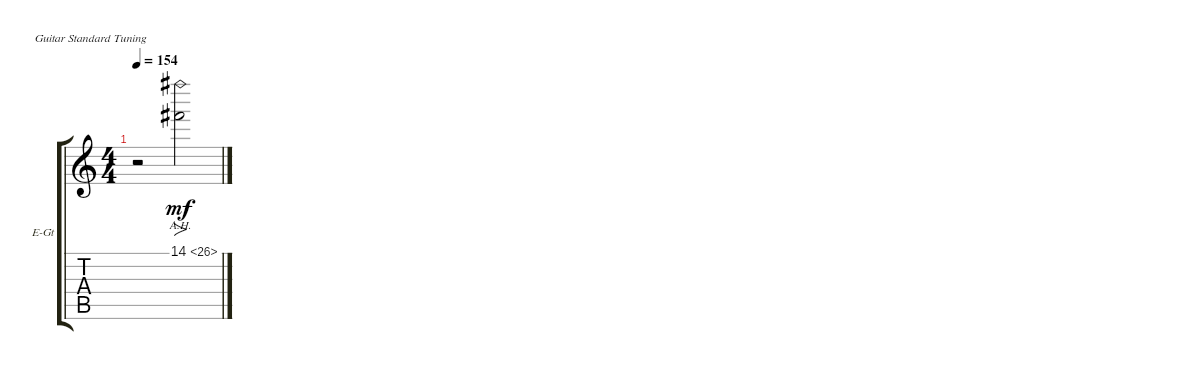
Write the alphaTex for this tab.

\defaultSystemsLayout 4
\bracketExtendMode groupsimilarinstruments
\firstSystemTrackNameOrientation horizontal
\otherSystemsTrackNameOrientation horizontal
\track ("Electric Guitar" "E-Gt") {instrument electricguitarclean}
\staff {score tabs}
\tuning (E4 B3 G3 D3 A2 E2)
\ts (4 4)
\tempo 154
\clef g2
\scale
0.333333
\ks c
r.2{dy mf} 14.1{ah 12}.2{fo} |
\scale
0.333333 |
\scale
0.333333 |
\scale
0.333333 |
\scale
0.333333 |
\scale
0.333333 |
\scale
0.333333 |
\scale
0.333333 |
\scale
0.333333 |
\scale
0.333333 |
\scale
0.333333 |
\scale
0.333333 |
\scale
0.333333 |
\scale
0.333333 |
\scale
0.333333 |
\scale
0.333333
